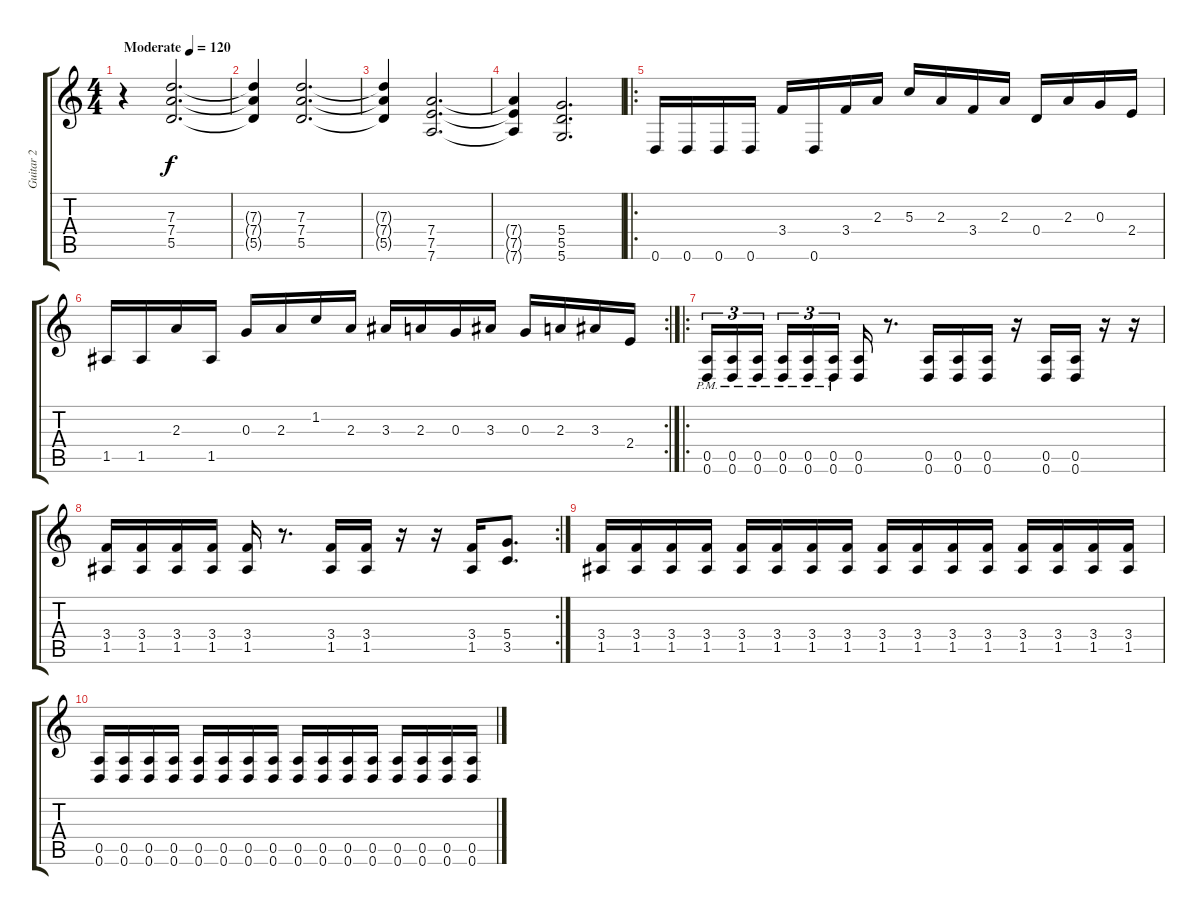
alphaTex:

\track ("Guitar 2" "Guitar 2") {instrument distortionguitar}
\staff {score tabs}
\tuning (E4 B3 G3 D3 A2 D2) {hide}
\ts (4 4)
\tempo (120 "Moderate")
\clef g2
\ks c
r.4{dy f instrument distortionguitar} (7.3 7.4 5.5).2{d} |
(7.3{t} 7.4{t} 5.5{t}).4 (7.3 7.4 5.5).2{d} |
(7.3{t} 7.4{t} 5.5{t}).4 (7.4 7.5 7.6).2{d} |
(7.4{t} 7.5{t} 7.6{t}).4 (5.4 5.5 5.6).2{d} |
\ro
0.6.16 0.6.16 0.6.16 0.6.16 3.4.16 0.6.16 3.4.16 2.3.16 5.3.16 2.3.16 3.4.16 2.3.16 0.4.16 2.3.16 0.3.16 2.4.16 |
\rc 2
1.5.16 1.5.16 2.3.16 1.5.16 0.3.16 2.3.16 1.2.16 2.3.16 3.3.16 2.3.16 0.3.16 3.3.16 0.3.16 2.3.16 3.3.16 2.4.16 |
\ro
(0.5{pm} 0.6{pm}).16{tu (3 2)} (0.5{pm} 0.6{pm}).16{tu (3 2)} (0.5{pm} 0.6{pm}).16{tu (3 2) beam splitsecondary} (0.5{pm} 0.6{pm}).16{tu (3 2)} (0.5{pm} 0.6{pm}).16{tu (3 2)} (0.5{pm} 0.6{pm}).16{tu (3 2)} (0.5 0.6).16 r.8{d} (0.5 0.6).16 (0.5 0.6).16 (0.5 0.6).16 r.16 (0.5 0.6).16 (0.5 0.6).16 r.16 r.16 |
\rc 2
(3.4 1.5).16 (3.4 1.5).16 (3.4 1.5).16 (3.4 1.5).16 (3.4 1.5).16 r.8{d} (3.4 1.5).16 (3.4 1.5).16 r.16 r.16 (3.4 1.5).16 (5.4 3.5).8{d} |
(3.4 1.5).16 (3.4 1.5).16 (3.4 1.5).16 (3.4 1.5).16 (3.4 1.5).16 (3.4 1.5).16 (3.4 1.5).16 (3.4 1.5).16 (3.4 1.5).16 (3.4 1.5).16 (3.4 1.5).16 (3.4 1.5).16 (3.4 1.5).16 (3.4 1.5).16 (3.4 1.5).16 (3.4 1.5).16 |
(0.5 0.6).16 (0.5 0.6).16 (0.5 0.6).16 (0.5 0.6).16 (0.5 0.6).16 (0.5 0.6).16 (0.5 0.6).16 (0.5 0.6).16 (0.5 0.6).16 (0.5 0.6).16 (0.5 0.6).16 (0.5 0.6).16 (0.5 0.6).16 (0.5 0.6).16 (0.5 0.6).16 (0.5 0.6).16
